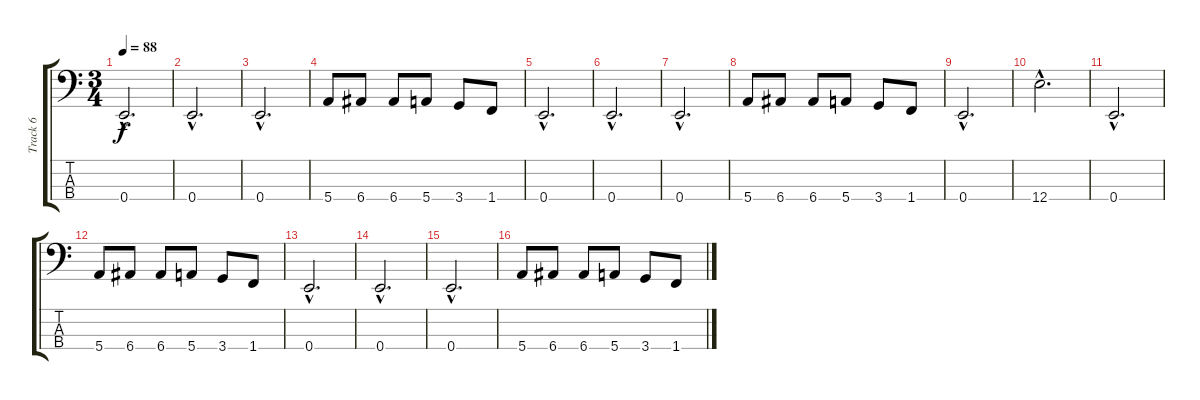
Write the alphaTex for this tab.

\track ("Track 6" "Track 6") {instrument slapbass2}
\staff {score tabs}
\tuning (G2 D2 A1 E1) {hide}
\ts (3 4)
\tempo 88
\clef f4
\ks c
0.4{hac}.2{d dy f instrument slapbass2} |
0.4{hac}.2{d} |
0.4{hac}.2{d} |
5.4.8 6.4.8 6.4.8 5.4.8 3.4.8 1.4.8 |
0.4{hac}.2{d} |
0.4{hac}.2{d} |
0.4{hac}.2{d} |
5.4.8 6.4.8 6.4.8 5.4.8 3.4.8 1.4.8 |
0.4{hac}.2{d} |
12.4{hac}.2{d} |
0.4{hac}.2{d} |
5.4.8 6.4.8 6.4.8 5.4.8 3.4.8 1.4.8 |
0.4{hac}.2{d} |
0.4{hac}.2{d} |
0.4{hac}.2{d} |
5.4.8 6.4.8 6.4.8 5.4.8 3.4.8 1.4.8
